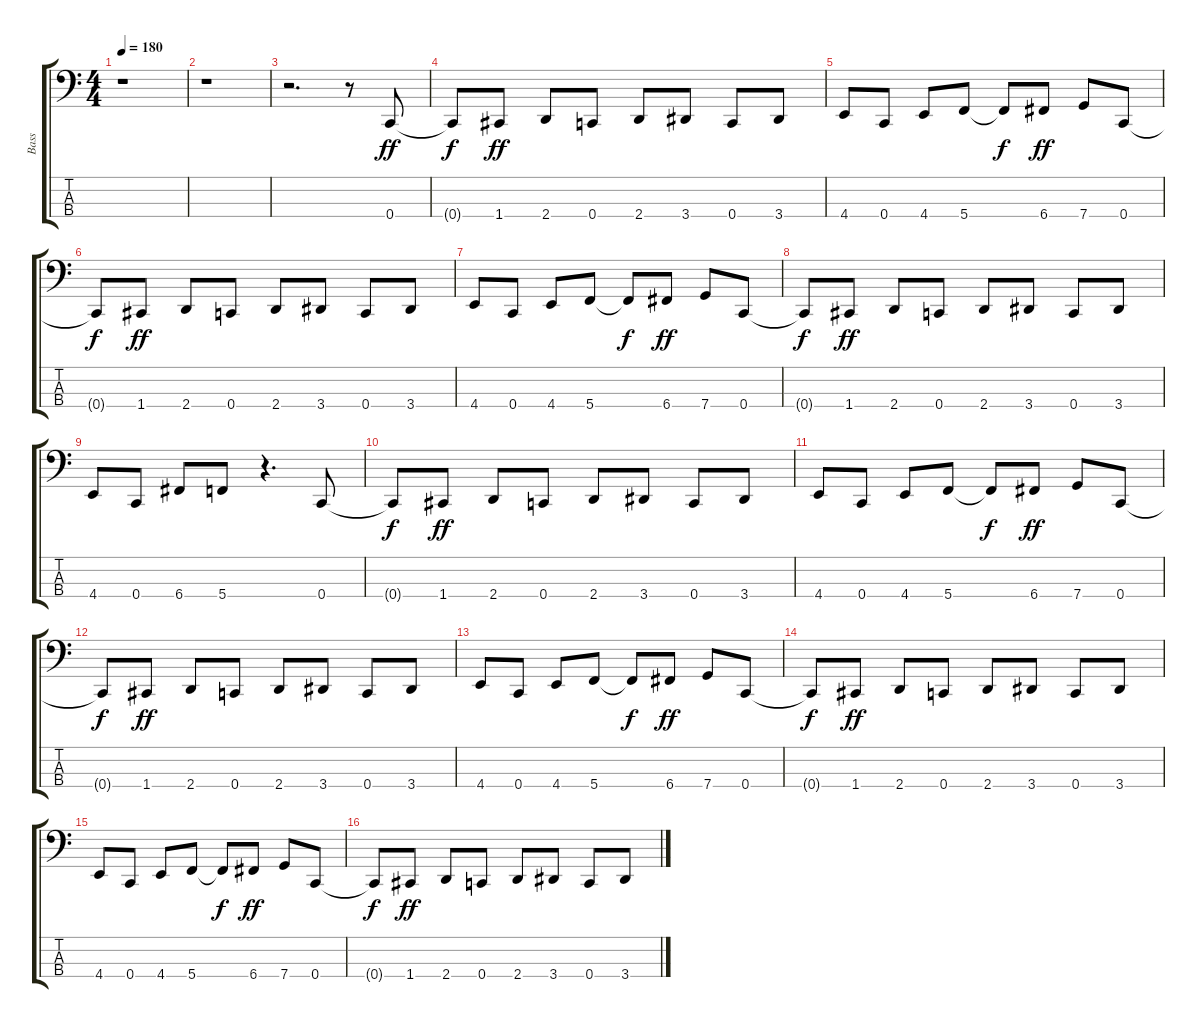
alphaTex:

\track ("Bass" "Bass") {instrument electricbasspick}
\staff {score tabs}
\tuning (F2 C2 G1 C1) {hide}
\ts (4 4)
\tempo 180
\clef f4
\ks c
r.1{dy ff instrument electricbasspick} |
r.1 |
r.2{d} r.8 0.4.8 |
0.4{t}.8{dy f} 1.4.8{dy ff} 2.4.8 0.4.8 2.4.8 3.4.8 0.4.8 3.4.8 |
4.4.8 0.4.8 4.4.8 5.4.8 5.4{t}.8{dy f} 6.4.8{dy ff} 7.4.8 0.4.8 |
0.4{t}.8{dy f} 1.4.8{dy ff} 2.4.8 0.4.8 2.4.8 3.4.8 0.4.8 3.4.8 |
4.4.8 0.4.8 4.4.8 5.4.8 5.4{t}.8{dy f} 6.4.8{dy ff} 7.4.8 0.4.8 |
0.4{t}.8{dy f} 1.4.8{dy ff} 2.4.8 0.4.8 2.4.8 3.4.8 0.4.8 3.4.8 |
4.4.8 0.4.8 6.4.8 5.4.8 r.4{d} 0.4.8 |
0.4{t}.8{dy f} 1.4.8{dy ff} 2.4.8 0.4.8 2.4.8 3.4.8 0.4.8 3.4.8 |
4.4.8 0.4.8 4.4.8 5.4.8 5.4{t}.8{dy f} 6.4.8{dy ff} 7.4.8 0.4.8 |
0.4{t}.8{dy f} 1.4.8{dy ff} 2.4.8 0.4.8 2.4.8 3.4.8 0.4.8 3.4.8 |
4.4.8 0.4.8 4.4.8 5.4.8 5.4{t}.8{dy f} 6.4.8{dy ff} 7.4.8 0.4.8 |
0.4{t}.8{dy f} 1.4.8{dy ff} 2.4.8 0.4.8 2.4.8 3.4.8 0.4.8 3.4.8 |
4.4.8 0.4.8 4.4.8 5.4.8 5.4{t}.8{dy f} 6.4.8{dy ff} 7.4.8 0.4.8 |
0.4{t}.8{dy f} 1.4.8{dy ff} 2.4.8 0.4.8 2.4.8 3.4.8 0.4.8 3.4.8
